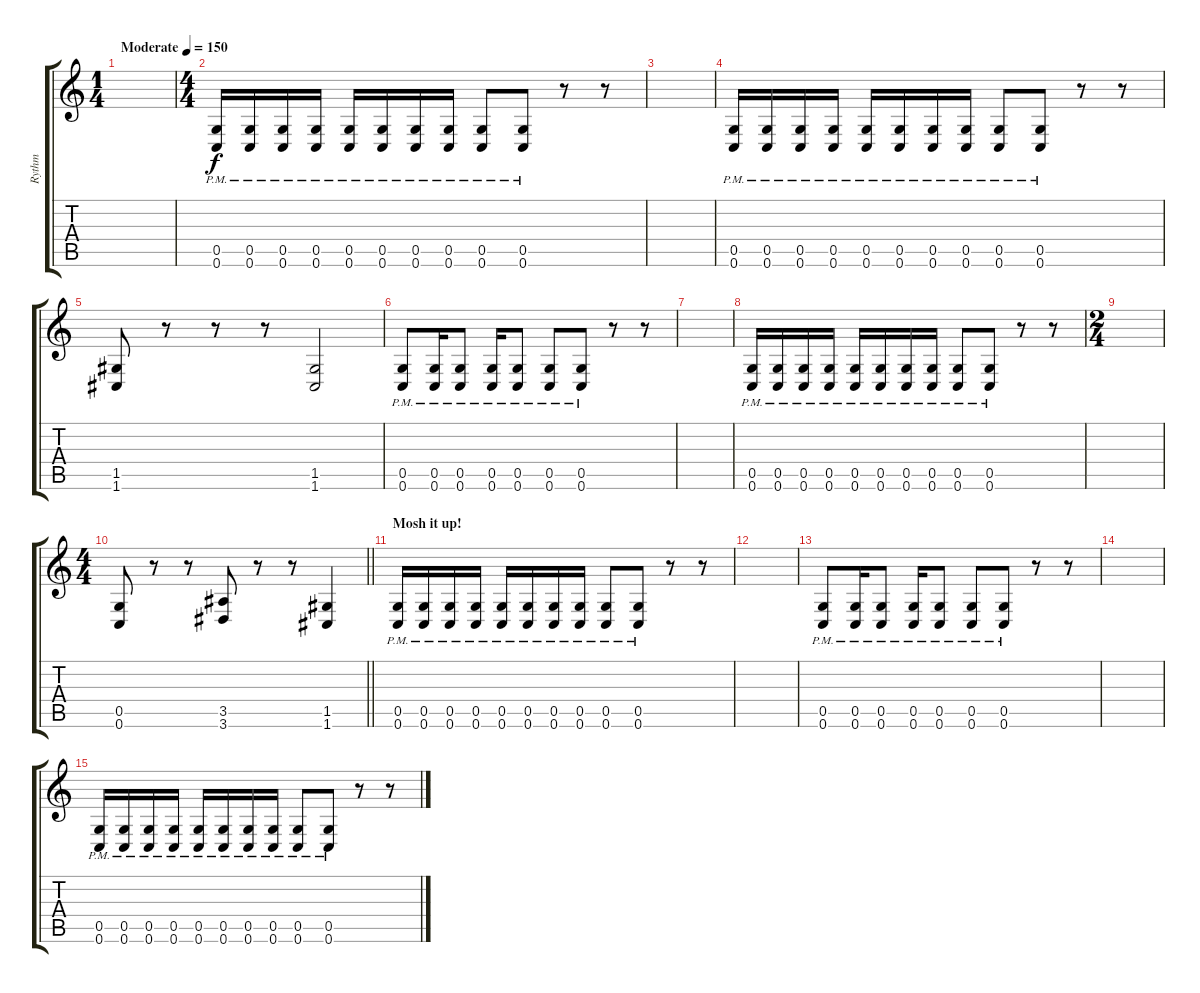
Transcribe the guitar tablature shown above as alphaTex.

\track ("Rythm" "Rythm") {instrument distortionguitar}
\staff {score tabs}
\tuning (D4 A3 F3 C3 G2 C2) {hide}
\ts (1 4)
\tempo (150 "Moderate")
\clef g2
\ks c
|
\ts (4 4)
(0.5{pm} 0.6{pm}).16 (0.5{pm} 0.6{pm}).16 (0.5{pm} 0.6{pm}).16 (0.5{pm} 0.6{pm}).16 (0.5{pm} 0.6{pm}).16 (0.5{pm} 0.6{pm}).16 (0.5{pm} 0.6{pm}).16 (0.5{pm} 0.6{pm}).16 (0.5{pm} 0.6{pm}).8 (0.5{pm} 0.6{pm}).8 r.8 r.8 |
|
(0.5{pm} 0.6{pm}).16 (0.5{pm} 0.6{pm}).16 (0.5{pm} 0.6{pm}).16 (0.5{pm} 0.6{pm}).16 (0.5{pm} 0.6{pm}).16 (0.5{pm} 0.6{pm}).16 (0.5{pm} 0.6{pm}).16 (0.5{pm} 0.6{pm}).16 (0.5{pm} 0.6{pm}).8 (0.5{pm} 0.6{pm}).8 r.8 r.8 |
(1.5 1.6).8 r.8 r.8 r.8 (1.5 1.6).2 |
(0.5{pm} 0.6{pm}).8 (0.5{pm} 0.6{pm}).16 (0.5{pm} 0.6{pm}).8 (0.5{pm} 0.6{pm}).16 (0.5{pm} 0.6{pm}).8 (0.5{pm} 0.6{pm}).8 (0.5{pm} 0.6{pm}).8 r.8 r.8 |
|
(0.5{pm} 0.6{pm}).16 (0.5{pm} 0.6{pm}).16 (0.5{pm} 0.6{pm}).16 (0.5{pm} 0.6{pm}).16 (0.5{pm} 0.6{pm}).16 (0.5{pm} 0.6{pm}).16 (0.5{pm} 0.6{pm}).16 (0.5{pm} 0.6{pm}).16 (0.5{pm} 0.6{pm}).8 (0.5{pm} 0.6{pm}).8 r.8 r.8 |
\ts (2 4)
|
\ts (4 4)
\barLineRight lightlight
(0.5 0.6).8 r.8 r.8 (3.5 3.6).8 r.8 r.8 (1.5 1.6).4 |
\section ("" "Mosh it up!")
(0.5{pm} 0.6{pm}).16 (0.5{pm} 0.6{pm}).16 (0.5{pm} 0.6{pm}).16 (0.5{pm} 0.6{pm}).16 (0.5{pm} 0.6{pm}).16 (0.5{pm} 0.6{pm}).16 (0.5{pm} 0.6{pm}).16 (0.5{pm} 0.6{pm}).16 (0.5{pm} 0.6{pm}).8 (0.5{pm} 0.6{pm}).8 r.8 r.8 |
|
(0.5{pm} 0.6{pm}).8 (0.5{pm} 0.6{pm}).16 (0.5{pm} 0.6{pm}).8 (0.5{pm} 0.6{pm}).16 (0.5{pm} 0.6{pm}).8 (0.5{pm} 0.6{pm}).8 (0.5{pm} 0.6{pm}).8 r.8 r.8 |
|
(0.5{pm} 0.6{pm}).16 (0.5{pm} 0.6{pm}).16 (0.5{pm} 0.6{pm}).16 (0.5{pm} 0.6{pm}).16 (0.5{pm} 0.6{pm}).16 (0.5{pm} 0.6{pm}).16 (0.5{pm} 0.6{pm}).16 (0.5{pm} 0.6{pm}).16 (0.5{pm} 0.6{pm}).8 (0.5{pm} 0.6{pm}).8 r.8 r.8
